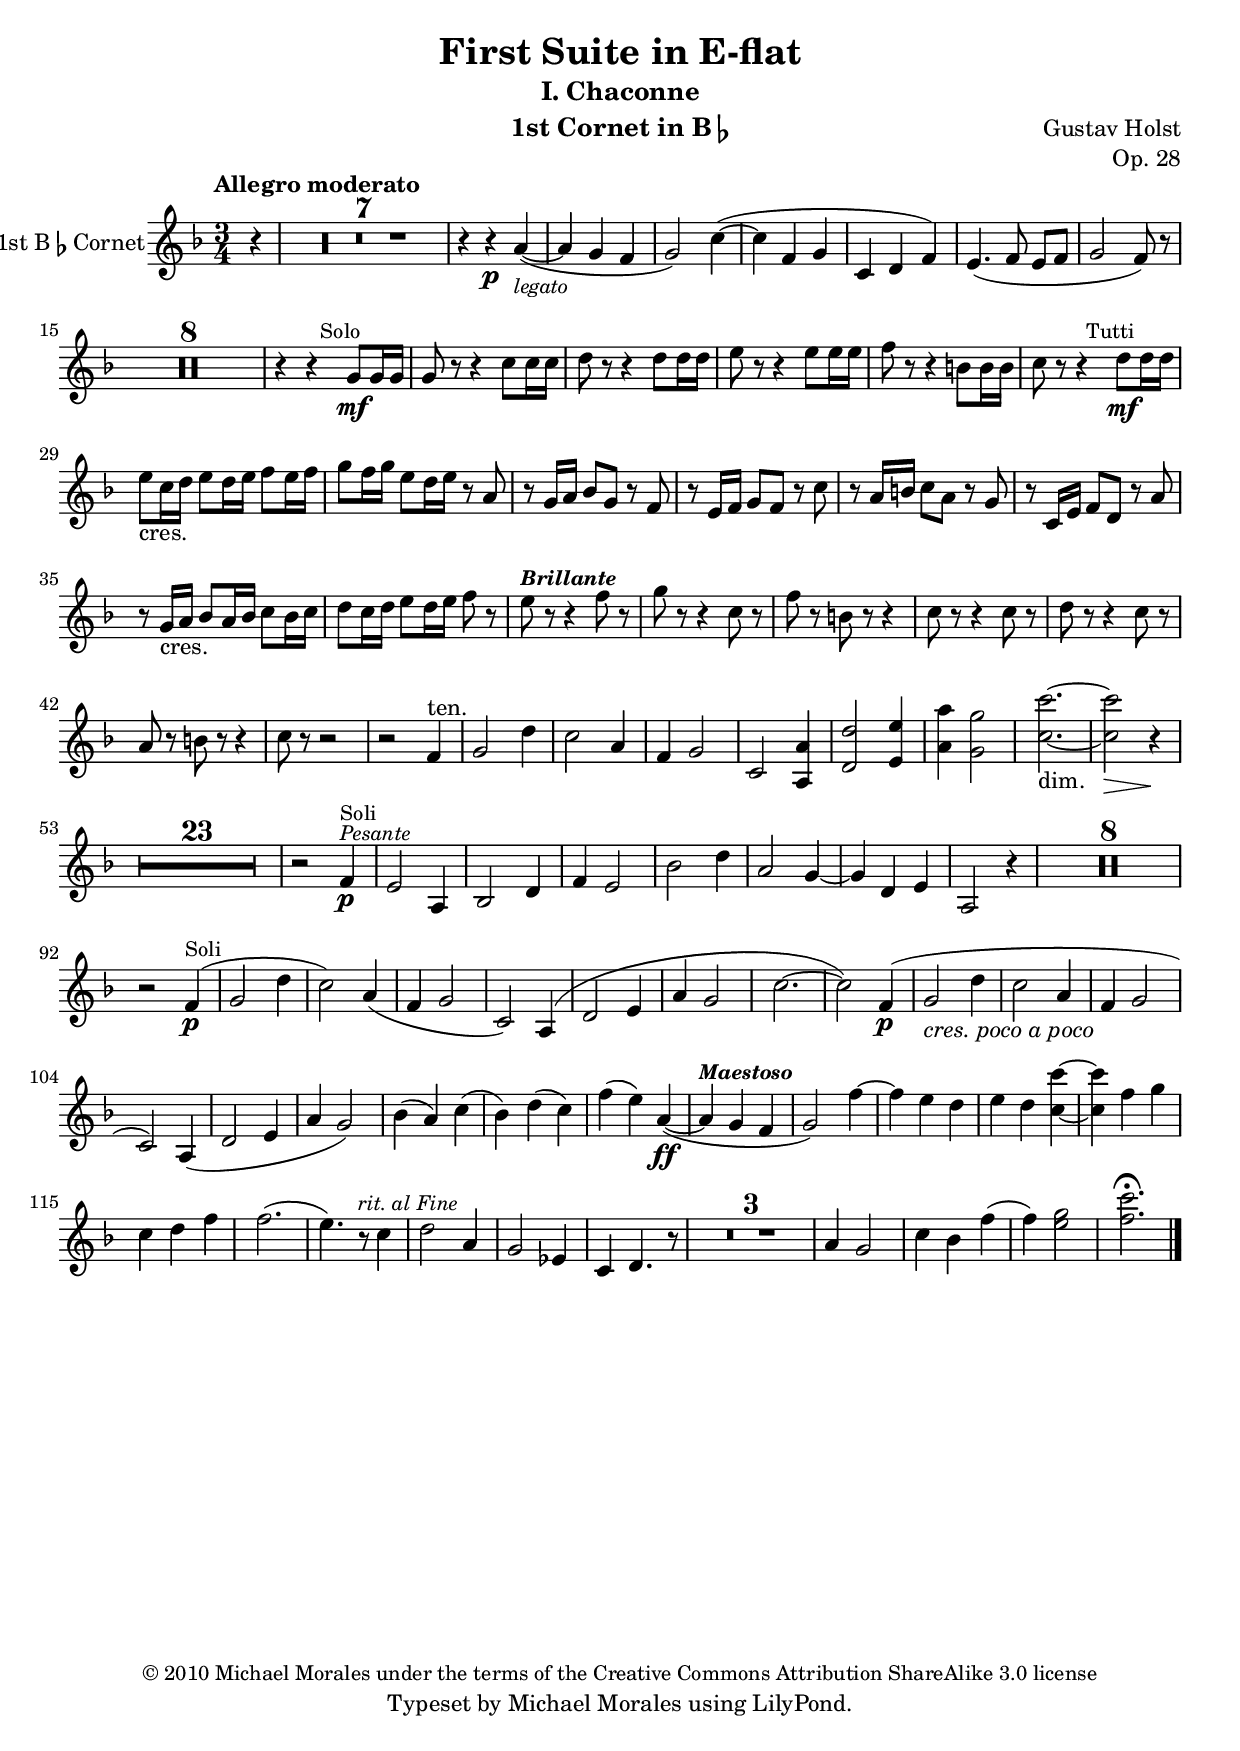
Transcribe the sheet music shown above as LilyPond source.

% Created on Wed Jun 02 17:25:32 PDT 2010

%----------------------------------------------------------------------------
%If there are any errors or anything you want to praise/complain about please
%feel free to contact me at thenewmikemoral [at] aol [dot] com.
%
%This file is based on a public domain score is is released under the
%Creative Commons Attribution ShareAlike 3.0 License.
%
%Last updated 28 Feb 2011
%----------------------------------------------------------------------------

\version "2.12.3"  

\header {
	title = \markup { "First Suite in E-flat" } 
	subtitle = "I. Chaconne" 
 	composer = "Gustav Holst" 
 	date = "First Cornet"
 	opus = "Op. 28" 
 	instrument = \markup { "1st Cornet in B" \flat }
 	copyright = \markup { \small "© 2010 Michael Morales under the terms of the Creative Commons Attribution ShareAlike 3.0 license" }
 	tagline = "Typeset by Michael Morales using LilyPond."
 	}

%\include "book-titling.ily"  
%\bookTitle "First Suite in E"
% \useRehearsalNumbers ##t
% \pageBreak
%  \markuplines \table-of-contents
%  \chapter "I. Chaconne"
  
cpap = \markup {\italic "cres. poco a poco"}
solo = \mark \markup { \small "Solo" }
soli = \markup { \small "Soli" }
bril = \markup { \small \bold \italic "Brillante"}
maes = \markup { \small \bold \italic "Maestoso" }
lega = \markup { \small \italic "legato" }
 
staffTrumpetInBb = \new Staff {
	\time 3/4
	\set Staff.instrumentName = \markup { "1st B" \flat "Cornet" }
	\set Staff.midiInstrument = "trumpet"
	\transposition ais,
	\key f \major
	\clef treble
	\relative c' { 	
	% Rest measures contracted to single measure
	\compressFullBarRests
	%\override Score.BarNumber #'break-visibility = #'#(#t #t #t)
	\bar ""  % Permit first bar number to be printed
	\tempo "Allegro moderato"
	\partial 4 r4
	R2.*7
	r4 r4 \p a'4_\lega(~
	a4 g f
	g2) c4( ~
	c f, g
	c, d f)
	e4. ( f8 e[ f]
	g2( f8 )) r8
	R2.*8
	r4 r4 \solo g8\mf[ g16 g16]
	g8 r8 r4 c8[ c16 c]
	d8 r8 r4 d8[ d16 d]
	e8 r8 r4 e8[ e16 e]
	f8 r8 r4 b,8[ b16 b]
	c8 r8 r4 \mark \markup { \small "Tutti" } d8\mf [ d16 d]
	e8_"cres."[ c16 d] e8[ d16 e] f8[ e16 f]
	g8[ f16 g] e8[ d16 e] r8 a,8
	r8 g16 a bes8 g r8 f
	r8 e16 f g8 f r8 c'
	r8 a16 b c8 a r8 g
	r8 c,16 e f8 d r8 a'8
	r8 g16_"cres." a bes8 a16 bes c8 bes16 c
	d8 c16 d e8 d16 e f8 r8
	e8^\bril r8 r4 f8 r8
	g8 r8 r4 c,8 r8
	f8 r8 b,8 r8 r4
	c8 r8 r4 c8 r8
	d8 r8 r4 c8 r8
	a8 r8 b8 r8 r4
	c8 r8 r2
	r2 f,4^"ten." 
	g2 d'4
	c2 a4
	f4 g2
	c,2 <a' a,>4
	<d, d'>2 <e e'>4
	<a a'>4 <g g'>2
	<c c'>2._"dim." ~
	<c  c'>2 \> r4 \!
	R2.*23
	r2 f,4\p^\markup { \italic \small "Pesante"  }^\soli
	e2 a,4
	bes2 d4
	f e2
	bes' d4
	a2 g4 ~
	g4 d e
	a,2 r4
	R2.*8
	r2 f'4-\p^\soli (
	g2 d'4
	c2) a4(
	f4 g2
	c,2) a4(
	d2 e4
	a4 g2
	c2. ~
	c2) f,4(-\p
	g2-\cpap d'4
	c2 a4
	f4 g2
	c,2) a4(
	d2 e4
	a4 g2) 
	bes4( a) c(
	bes) d( c)
	f( e) a,-\ff ( ~
	a^\maes g f
	g2) f'4 ~
	f e d
	e d <c c'>4 ~ <c c'>
	f g
	c, d f
	f2.(
	e4.) r8 c4
	\mark \markup { \small \italic "rit. al Fine" } d2 a4
	g2 ees4
	c4 d4. r8
	R2.*3
	a'4 g2
	c4 bes4 f'4(
	f) <e g>2
	<f c'>2.^\fermata
		\bar "|."
	}

}

\score {
	<<
		\staffTrumpetInBb
	>>
	
	\midi {
	}

  \layout {
  }
}

\paper {
	#(set-paper-size "a4")
	auto-first-page-number = ##f
	first-page-number = 1
	print-first-page-number = ##f
	print-page-number = ##t
}


